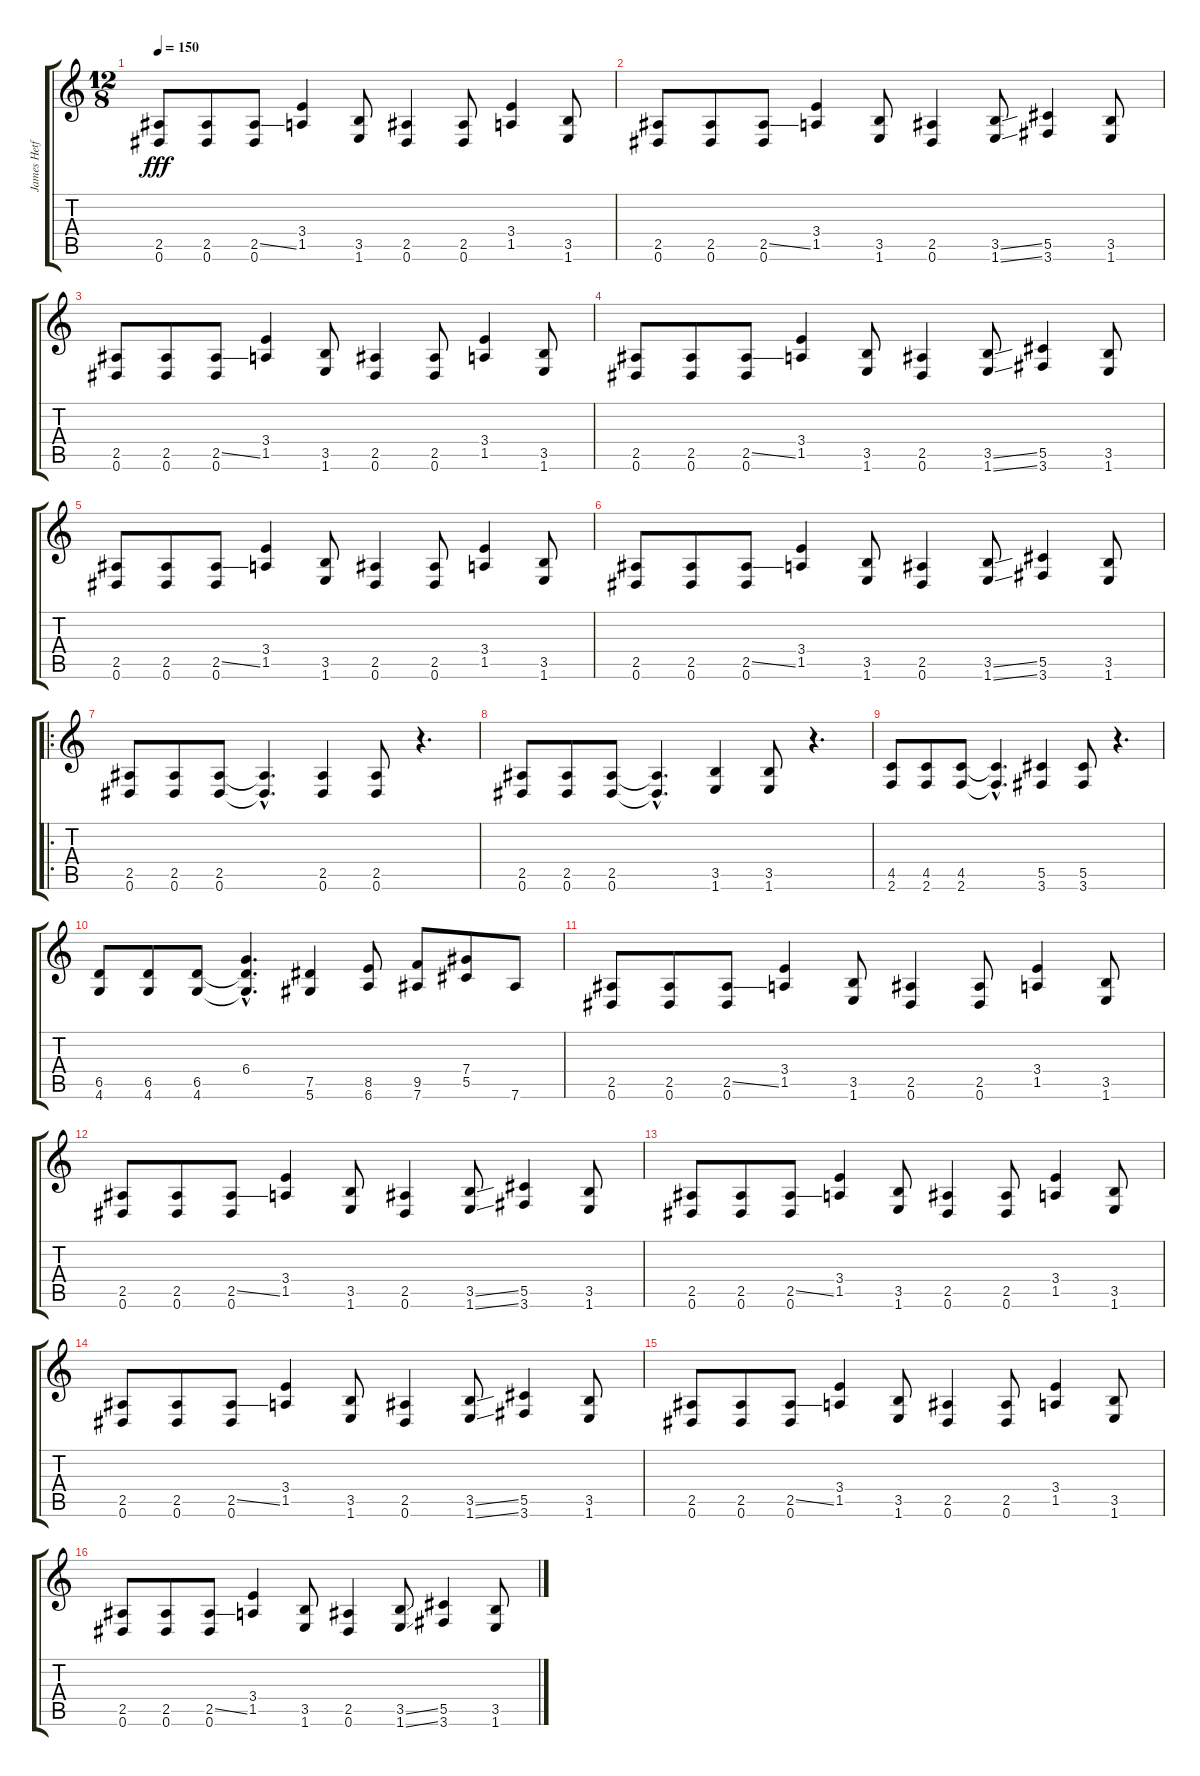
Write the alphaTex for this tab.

\track ("James Hetfield (Rhythm)" "James Hetf") {instrument distortionguitar}
\staff {score tabs}
\tuning (Eb4 Bb3 Gb3 Db3 Ab2 Eb2) {hide}
\ts (12 8)
\tempo 150
\clef g2
\ks c
(2.5 0.6).8{dy fff} (2.5 0.6).8 (2.5{ss} 0.6).8 (3.4 1.5).4 (3.5 1.6).8 (2.5 0.6).4 (2.5 0.6).8 (3.4 1.5).4 (3.5 1.6).8 |
(2.5 0.6).8 (2.5 0.6).8 (2.5{ss} 0.6).8 (3.4 1.5).4 (3.5 1.6).8 (2.5 0.6).4 (3.5{ss} 1.6{ss}).8 (5.5 3.6).4 (3.5 1.6).8 |
(2.5 0.6).8 (2.5 0.6).8 (2.5{ss} 0.6).8 (3.4 1.5).4 (3.5 1.6).8 (2.5 0.6).4 (2.5 0.6).8 (3.4 1.5).4 (3.5 1.6).8 |
(2.5 0.6).8 (2.5 0.6).8 (2.5{ss} 0.6).8 (3.4 1.5).4 (3.5 1.6).8 (2.5 0.6).4 (3.5{ss} 1.6{ss}).8 (5.5 3.6).4 (3.5 1.6).8 |
(2.5 0.6).8 (2.5 0.6).8 (2.5{ss} 0.6).8 (3.4 1.5).4 (3.5 1.6).8 (2.5 0.6).4 (2.5 0.6).8 (3.4 1.5).4 (3.5 1.6).8 |
(2.5 0.6).8 (2.5 0.6).8 (2.5{ss} 0.6).8 (3.4 1.5).4 (3.5 1.6).8 (2.5 0.6).4 (3.5{ss} 1.6{ss}).8 (5.5 3.6).4 (3.5 1.6).8 |
\ro
(2.5 0.6).8 (2.5 0.6).8 (2.5 0.6).8 (2.5{hac t} 0.6{hac t}).4{d} (2.5 0.6).4 (2.5 0.6).8 r.4{d} |
(2.5 0.6).8 (2.5 0.6).8 (2.5 0.6).8 (2.5{hac t} 0.6{hac t}).4{d} (3.5 1.6).4 (3.5 1.6).8 r.4{d} |
(4.5 2.6).8 (4.5 2.6).8 (4.5 2.6).8 (4.5{hac t} 2.6{hac t}).4{d} (5.5 3.6).4 (5.5 3.6).8 r.4{d} |
(6.5 4.6).8 (6.5 4.6).8 (6.5 4.6).8 (6.4{hac} 6.5{hac t} 4.6{hac t}).4{d} (7.5 5.6).4 (8.5 6.6).8 (9.5 7.6).8 (7.4 5.5).8 7.6.8 |
(2.5 0.6).8 (2.5 0.6).8 (2.5{ss} 0.6).8 (3.4 1.5).4 (3.5 1.6).8 (2.5 0.6).4 (2.5 0.6).8 (3.4 1.5).4 (3.5 1.6).8 |
(2.5 0.6).8 (2.5 0.6).8 (2.5{ss} 0.6).8 (3.4 1.5).4 (3.5 1.6).8 (2.5 0.6).4 (3.5{ss} 1.6{ss}).8 (5.5 3.6).4 (3.5 1.6).8 |
(2.5 0.6).8 (2.5 0.6).8 (2.5{ss} 0.6).8 (3.4 1.5).4 (3.5 1.6).8 (2.5 0.6).4 (2.5 0.6).8 (3.4 1.5).4 (3.5 1.6).8 |
(2.5 0.6).8 (2.5 0.6).8 (2.5{ss} 0.6).8 (3.4 1.5).4 (3.5 1.6).8 (2.5 0.6).4 (3.5{ss} 1.6{ss}).8 (5.5 3.6).4 (3.5 1.6).8 |
(2.5 0.6).8 (2.5 0.6).8 (2.5{ss} 0.6).8 (3.4 1.5).4 (3.5 1.6).8 (2.5 0.6).4 (2.5 0.6).8 (3.4 1.5).4 (3.5 1.6).8 |
(2.5 0.6).8 (2.5 0.6).8 (2.5{ss} 0.6).8 (3.4 1.5).4 (3.5 1.6).8 (2.5 0.6).4 (3.5{ss} 1.6{ss}).8 (5.5 3.6).4 (3.5 1.6).8
